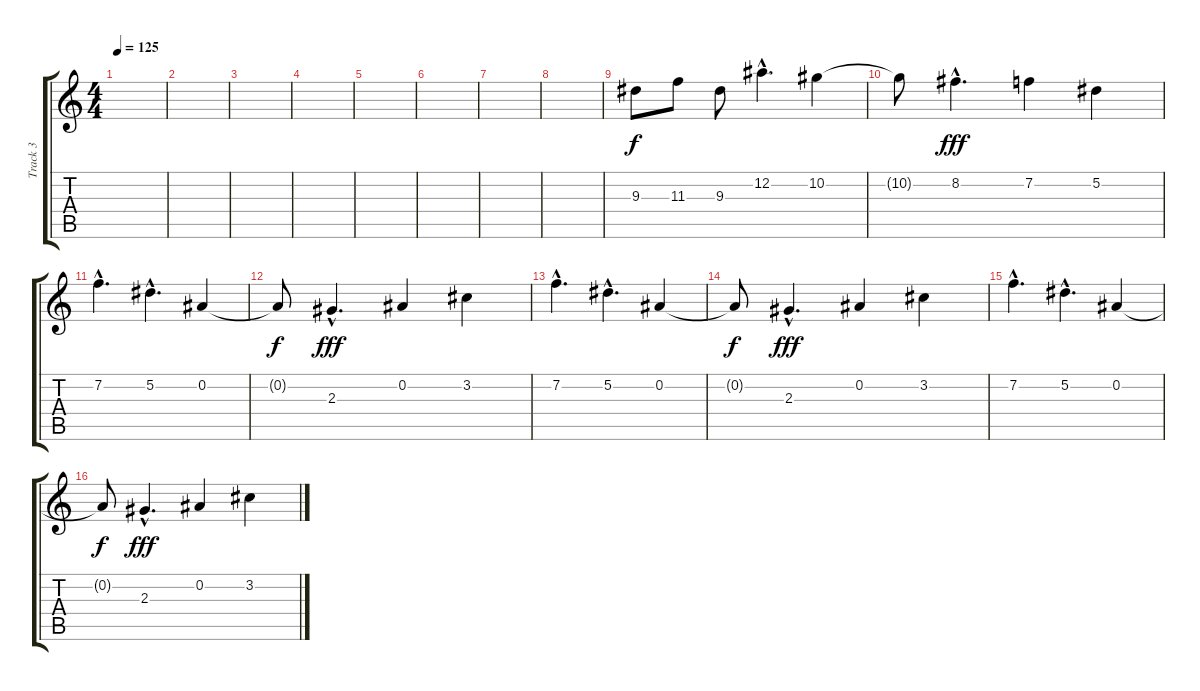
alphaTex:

\track ("Track 3" "Track 3") {instrument acousticguitarnylon}
\staff {score tabs}
\tuning (Eb4 Bb3 Gb3 Db3 Ab2 Eb2) {hide}
\ts (4 4)
\tempo 125
\clef g2
\ks c
|
|
|
|
|
|
|
|
9.3.8{volume 14 instrument overdrivenguitar} 11.3.8 9.3.8 12.2{hac}.4{d} 10.2.4 |
10.2{t}.8{dy f} 8.2{hac}.4{d dy fff} 7.2.4 5.2.4 |
7.2{hac}.4{d} 5.2{hac}.4{d} 0.2.4 |
0.2{t}.8{dy f} 2.3{hac}.4{d dy fff} 0.2.4 3.2.4 |
7.2{hac}.4{d} 5.2{hac}.4{d} 0.2.4 |
0.2{t}.8{dy f} 2.3{hac}.4{d dy fff} 0.2.4 3.2.4 |
7.2{hac}.4{d} 5.2{hac}.4{d} 0.2.4 |
0.2{t}.8{dy f} 2.3{hac}.4{d dy fff} 0.2.4 3.2.4
